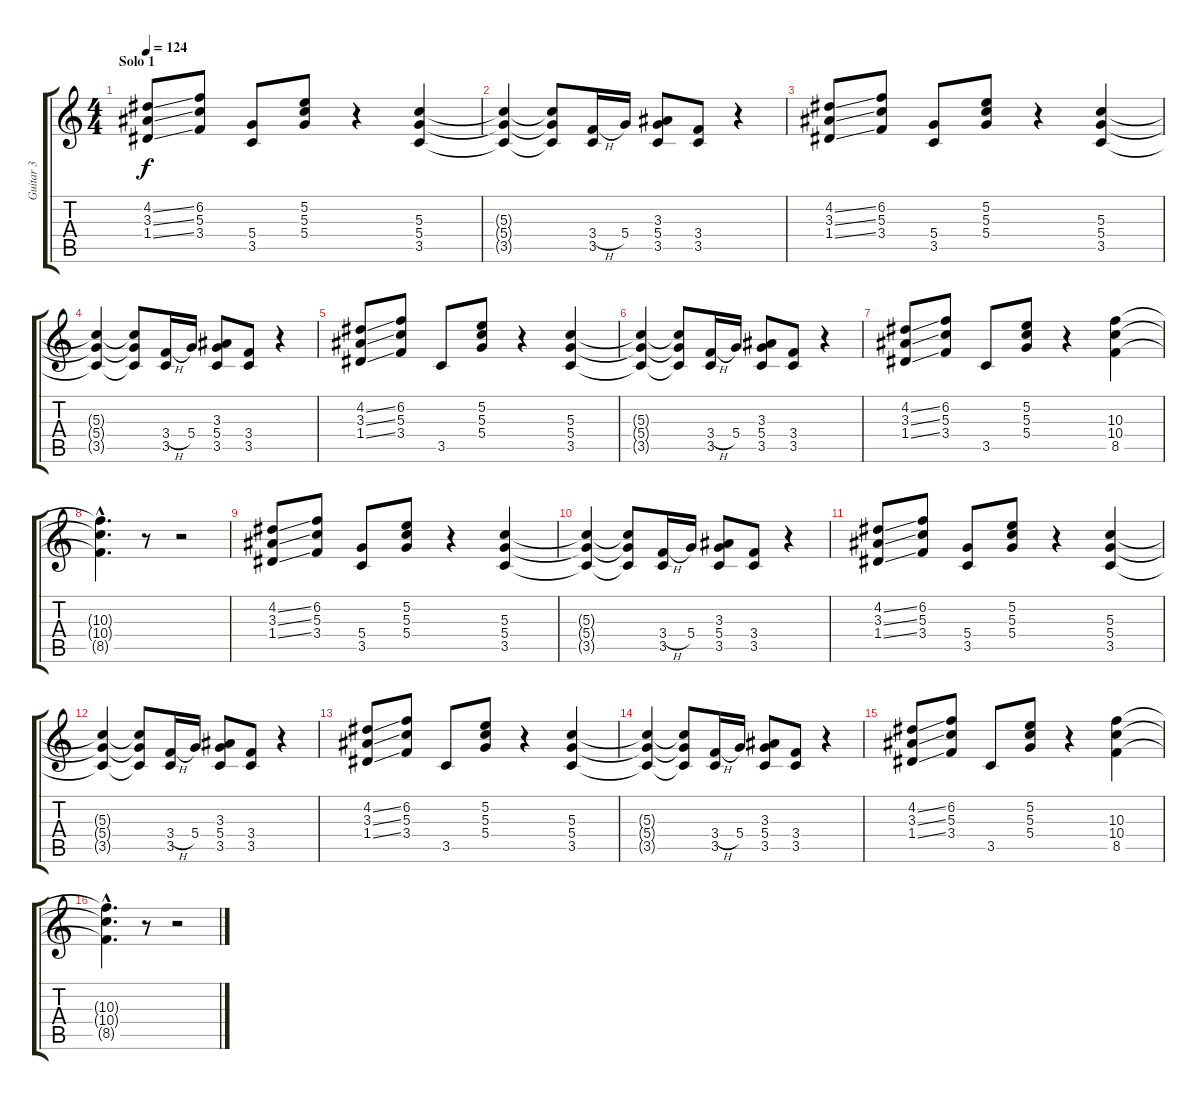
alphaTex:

\track ("Guitar 3" "Guitar 3") {instrument distortionguitar}
\staff {score tabs}
\tuning (E4 B3 G3 D3 A2 E2) {hide}
\ts (4 4)
\section ("" "Solo 1")
\tempo 124
\clef g2
\ks c
(4.2{ss} 3.3{ss} 1.4{ss}).8{dy f} (6.2 5.3 3.4).8 (5.4 3.5).8 (5.2 5.3 5.4).8 r.4 (5.3 5.4 3.5).4 |
(5.3{t} 5.4{t} 3.5{t}).4 (5.3{t} 5.4{t} 3.5{t}).8 (3.4{h} 3.5).16 5.4.16 (3.3 5.4 3.5).8 (3.4 3.5).8 r.4 |
(4.2{ss} 3.3{ss} 1.4{ss}).8 (6.2 5.3 3.4).8 (5.4 3.5).8 (5.2 5.3 5.4).8 r.4 (5.3 5.4 3.5).4 |
(5.3{t} 5.4{t} 3.5{t}).4 (5.3{t} 5.4{t} 3.5{t}).8 (3.4{h} 3.5).16 5.4.16 (3.3 5.4 3.5).8 (3.4 3.5).8 r.4 |
(4.2{ss} 3.3{ss} 1.4{ss}).8 (6.2 5.3 3.4).8 3.5.8 (5.2 5.3 5.4).8 r.4 (5.3 5.4 3.5).4 |
(5.3{t} 5.4{t} 3.5{t}).4 (5.3{t} 5.4{t} 3.5{t}).8 (3.4{h} 3.5).16 5.4.16 (3.3 5.4 3.5).8 (3.4 3.5).8 r.4 |
(4.2{ss} 3.3{ss} 1.4{ss}).8 (6.2 5.3 3.4).8 3.5.8 (5.2 5.3 5.4).8 r.4 (10.3 10.4 8.5).4 |
(10.3{hac t} 10.4{hac t} 8.5{hac t}).4{d} r.8 r.2 |
(4.2{ss} 3.3{ss} 1.4{ss}).8 (6.2 5.3 3.4).8 (5.4 3.5).8 (5.2 5.3 5.4).8 r.4 (5.3 5.4 3.5).4 |
(5.3{t} 5.4{t} 3.5{t}).4 (5.3{t} 5.4{t} 3.5{t}).8 (3.4{h} 3.5).16 5.4.16 (3.3 5.4 3.5).8 (3.4 3.5).8 r.4 |
(4.2{ss} 3.3{ss} 1.4{ss}).8 (6.2 5.3 3.4).8 (5.4 3.5).8 (5.2 5.3 5.4).8 r.4 (5.3 5.4 3.5).4 |
(5.3{t} 5.4{t} 3.5{t}).4 (5.3{t} 5.4{t} 3.5{t}).8 (3.4{h} 3.5).16 5.4.16 (3.3 5.4 3.5).8 (3.4 3.5).8 r.4 |
(4.2{ss} 3.3{ss} 1.4{ss}).8 (6.2 5.3 3.4).8 3.5.8 (5.2 5.3 5.4).8 r.4 (5.3 5.4 3.5).4 |
(5.3{t} 5.4{t} 3.5{t}).4 (5.3{t} 5.4{t} 3.5{t}).8 (3.4{h} 3.5).16 5.4.16 (3.3 5.4 3.5).8 (3.4 3.5).8 r.4 |
(4.2{ss} 3.3{ss} 1.4{ss}).8 (6.2 5.3 3.4).8 3.5.8 (5.2 5.3 5.4).8 r.4 (10.3 10.4 8.5).4 |
(10.3{hac t} 10.4{hac t} 8.5{hac t}).4{d} r.8 r.2
